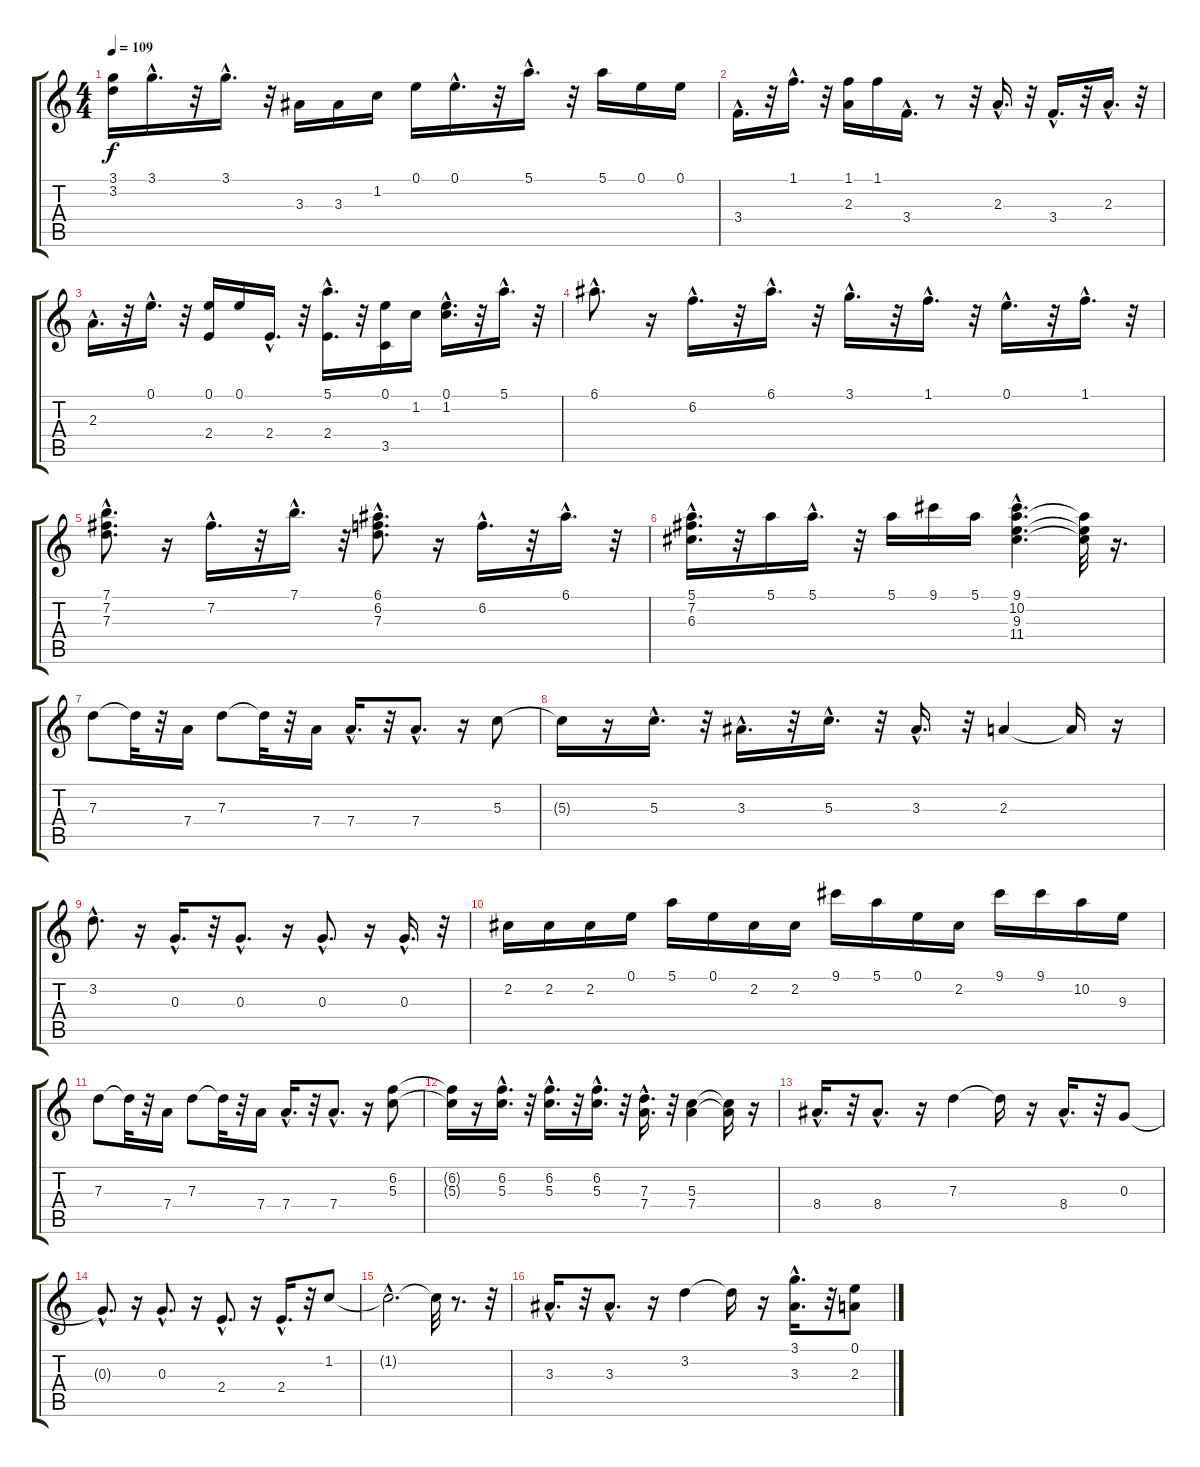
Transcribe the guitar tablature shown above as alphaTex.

\track "" {instrument acousticguitarnylon}
\staff {score tabs}
\tuning (E4 B3 G3 D3 A2 E2) {hide}
\ts (4 4)
\tempo 109
\clef g2
\ks c
(3.1 3.2).16{dy f} 3.1{hac}.16{d} r.32 3.1{hac}.16{d} r.32 3.3.16 3.3.16 1.2.16 0.1.16 0.1{hac}.16{d} r.32 5.1{hac}.16{d} r.32 5.1.16 0.1.16 0.1.16 |
3.4{hac}.16{d} r.32 1.1{hac}.16{d} r.32 (1.1 2.3).16 1.1.16 3.4{hac}.16{d} r.8 r.32 2.3{hac}.16{d} r.32 3.4{hac}.16{d} r.32 2.3{hac}.16{d} r.32 |
2.3{hac}.16{d} r.32 0.1{hac}.16{d} r.32 (0.1 2.4).16 0.1.16 2.4{hac}.16{d} r.32 (5.1 2.4{hac}).16{d} r.32 (0.1 3.5).16 1.2.16 (0.1{hac} 1.2{hac}).16{d} r.32 5.1{hac}.16{d} r.32 |
6.1{hac}.8{d} r.16 6.2{hac}.16{d} r.32 6.1{hac}.16{d} r.32 3.1{hac}.16{d} r.32 1.1{hac}.16{d} r.32 0.1{hac}.16{d} r.32 1.1{hac}.16{d} r.32 |
(7.1{hac} 7.2{hac} 7.3{hac}).8{d} r.16 7.2{hac}.16{d} r.32 7.1{hac}.16{d} r.32 (6.1{hac} 6.2{hac} 7.3{hac}).8{d} r.16 6.2{hac}.16{d} r.32 6.1{hac}.16{d} r.32 |
(5.1{hac} 7.2{hac} 6.3{hac}).16{d} r.32 5.1.16 5.1{hac}.16{d} r.32 5.1.16 9.1.16 5.1.16 (9.1{hac} 10.2{hac} 9.3{hac} 11.4{hac}).4{d} (10.2{t} 9.3{t} 11.4{t}).32 r.16{d} |
7.3.8 7.3{t}.32 r.32 7.4.16 7.3.8 7.3{t}.32 r.32 7.4.16 7.4{hac}.16{d} r.32 7.4{hac}.8{d} r.16 5.3.8 |
5.3{t}.16 r.16 5.3{hac}.16{d} r.32 3.3{hac}.16{d} r.32 5.3{hac}.16{d} r.32 3.3{hac}.16{d} r.32 2.3.4 2.3{t}.16 r.16 |
3.2{hac}.8{d} r.16 0.3{hac}.16{d} r.32 0.3{hac}.8{d} r.16 0.3{hac}.8{d} r.16 0.3{hac}.16{d} r.32 |
2.2.16 2.2.16 2.2.16 0.1.16 5.1.16 0.1.16 2.2.16 2.2.16 9.1.16 5.1.16 0.1.16 2.2.16 9.1.16 9.1.16 10.2.16 9.3.16 |
7.3.8 7.3{t}.32 r.32 7.4.16 7.3.8 7.3{t}.32 r.32 7.4.16 7.4{hac}.16{d} r.32 7.4{hac}.8{d} r.16 (6.2 5.3).8 |
(6.2{t} 5.3{t}).16 r.16 (6.2{hac} 5.3{hac}).16{d} r.32 (6.2{hac} 5.3{hac}).16{d} r.32 (6.2{hac} 5.3{hac}).16{d} r.32 (7.3{hac} 7.4{hac}).16{d} r.32 (5.3 7.4).4 (5.3{t} 7.4{t}).16 r.16 |
8.4{hac}.16{d} r.32 8.4{hac}.8{d} r.16 7.3.4 7.3{t}.16 r.16 8.4{hac}.16{d} r.32 0.3.8 |
0.3{hac t}.8{d} r.16 0.3{hac}.8{d} r.16 2.4{hac}.8{d} r.16 2.4{hac}.16{d} r.32 1.2.8 |
1.2{hac t}.2{d} 1.2{t}.32 r.8{d} r.32 |
3.3{hac}.16{d} r.32 3.3{hac}.8{d} r.16 3.2.4 3.2{t}.16 r.16 (3.1{hac} 3.3{hac}).16{d} r.32 (0.1 2.3).8
